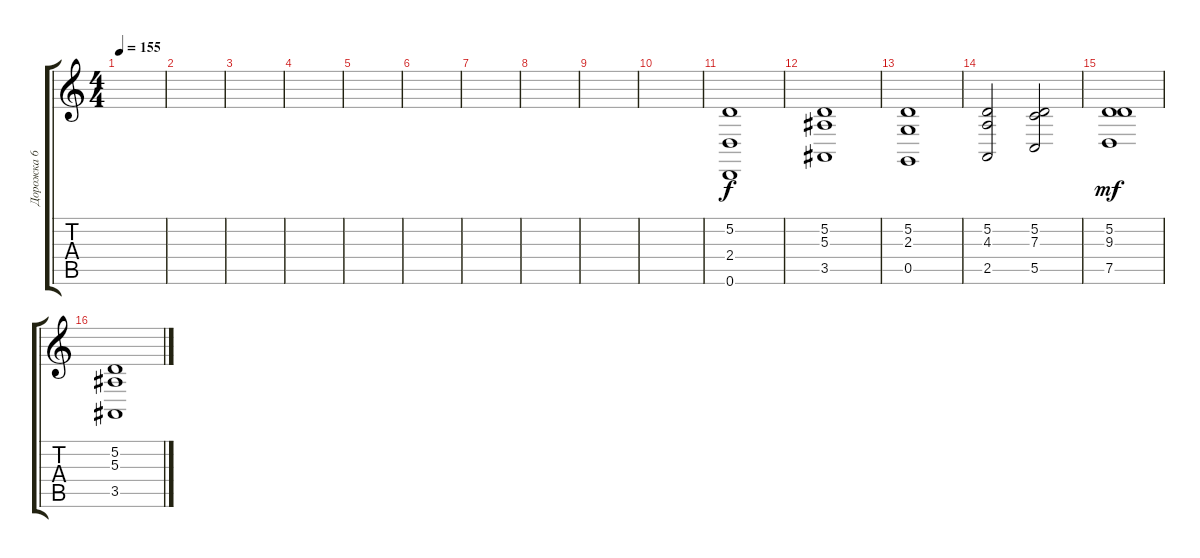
\track ("Дорожка 6" "Дорожка 6") {instrument pad2warm}
\staff {score tabs}
\tuning (D4 A3 F3 C3 G2 D2) {hide}
\ts (4 4)
\tempo 155
\clef g2
\ks c
|
|
|
|
|
|
|
|
|
|
(5.2 2.4 0.6).1 |
(5.2 5.3 3.5).1 |
(5.2 2.3 0.5).1 |
(5.2 4.3 2.5).2 (5.2 7.3 5.5).2 |
(5.2 9.3 7.5).1{dy mf} |
(5.2 5.3 3.5).1
